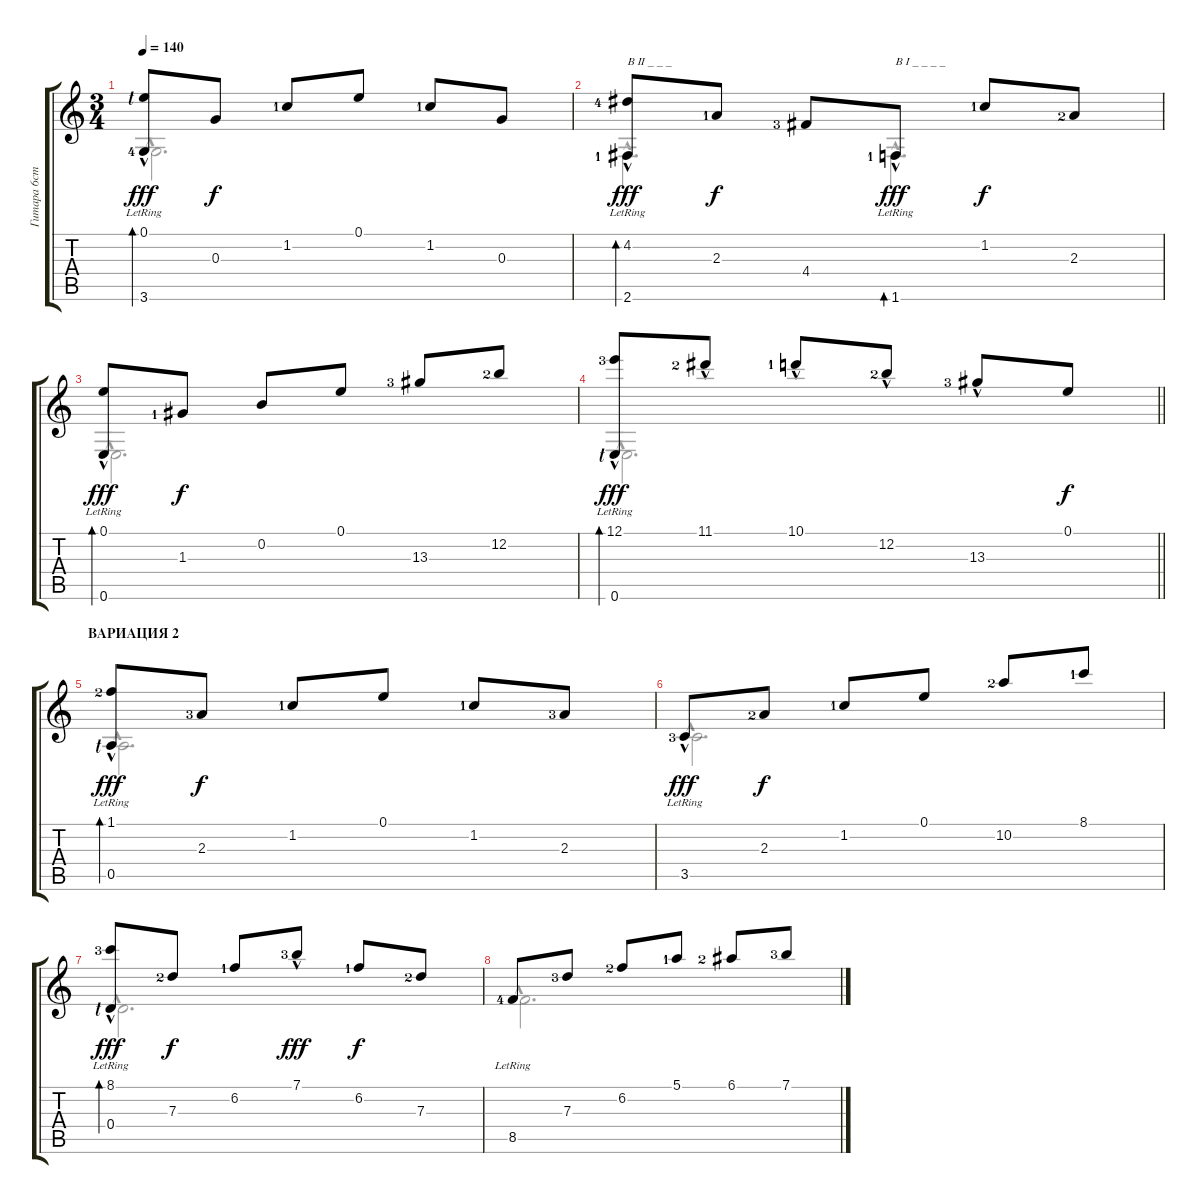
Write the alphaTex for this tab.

\track ("Гитара 6стр." "Гитара 6ст") {instrument acousticguitarnylon}
\staff {score tabs}
\tuning (E4 B3 G3 D3 A2 E2) {hide}
\voice
\ts (3 4)
\tempo 140
\clef g2
\ks aminor
(0.1{hac lf 1} 3.6{hac lr lf 5}).8{bd 480 dy fff} 0.3.8{dy f} 1.2{lf 2}.8 0.1.8 1.2{lf 2}.8 0.3.8 |
(4.2{hac lf 5} 2.6{hac lr lf 2}).8{bd 480 txt "В II _ _ _ " dy fff} 2.3{lf 2}.8{dy f} 4.4{lf 4}.8 1.6{hac lr lf 2}.8{bd 480 txt "В I _ _ _ _ " dy fff} 1.2{lf 2}.8{dy f} 2.3{lf 3}.8 |
(0.1{hac} 0.6{hac lr}).8{bd 480 dy fff} 1.3{lf 2}.8{dy f} 0.2.8 0.1.8 13.3{lf 4}.8 12.2{lf 3}.8 |
\barLineRight lightlight
(12.1{lf 4} 0.6{hac lr lf 1}).8{bd 480 dy fff} 11.1{hac lf 3}.8 10.1{hac lf 2}.8 12.2{hac lf 3}.8 13.3{hac lf 4}.8 0.1.8{dy f} |
\section ("" "ВАРИАЦИЯ 2")
(1.1{lr lf 3} 0.5{hac lr lf 1}).8{bd 480 dy fff} 2.3{lf 4}.8{dy f} 1.2{lf 2}.8 0.1.8 1.2{lf 2}.8 2.3{lf 4}.8 |
3.5{hac lr lf 4}.8{dy fff} 2.3{lf 3}.8{dy f} 1.2{lf 2}.8 0.1.8 10.2{lf 3}.8 8.1{lf 2}.8 |
(8.1{hac lr lf 4} 0.4{hac lf 1}).8{bd 480 dy fff} 7.3{lf 3}.8{dy f} 6.2{lf 2}.8 7.1{hac lf 4}.8{dy fff} 6.2{lf 2}.8{dy f} 7.3{lf 3}.8 |
8.5{lr lf 5}.8 7.3{lf 4}.8 6.2{lf 3}.8 5.1{lf 2}.8 6.1{lf 3}.8 7.1{lf 4}.8
\voice
\clef g2
\ottava regular
\simile none
\ks aminor
3.6{hac}.2{d dy fff} |
2.6{hac}.4{d} 1.6{hac}.4{d} |
0.6{hac}.2{d} |
\barLineRight lightlight
0.6{hac}.2{d} |
0.5{hac}.2{d} |
3.5{hac}.2{d} |
0.4{hac}.2{d} |
8.5{hac}.2{d}
